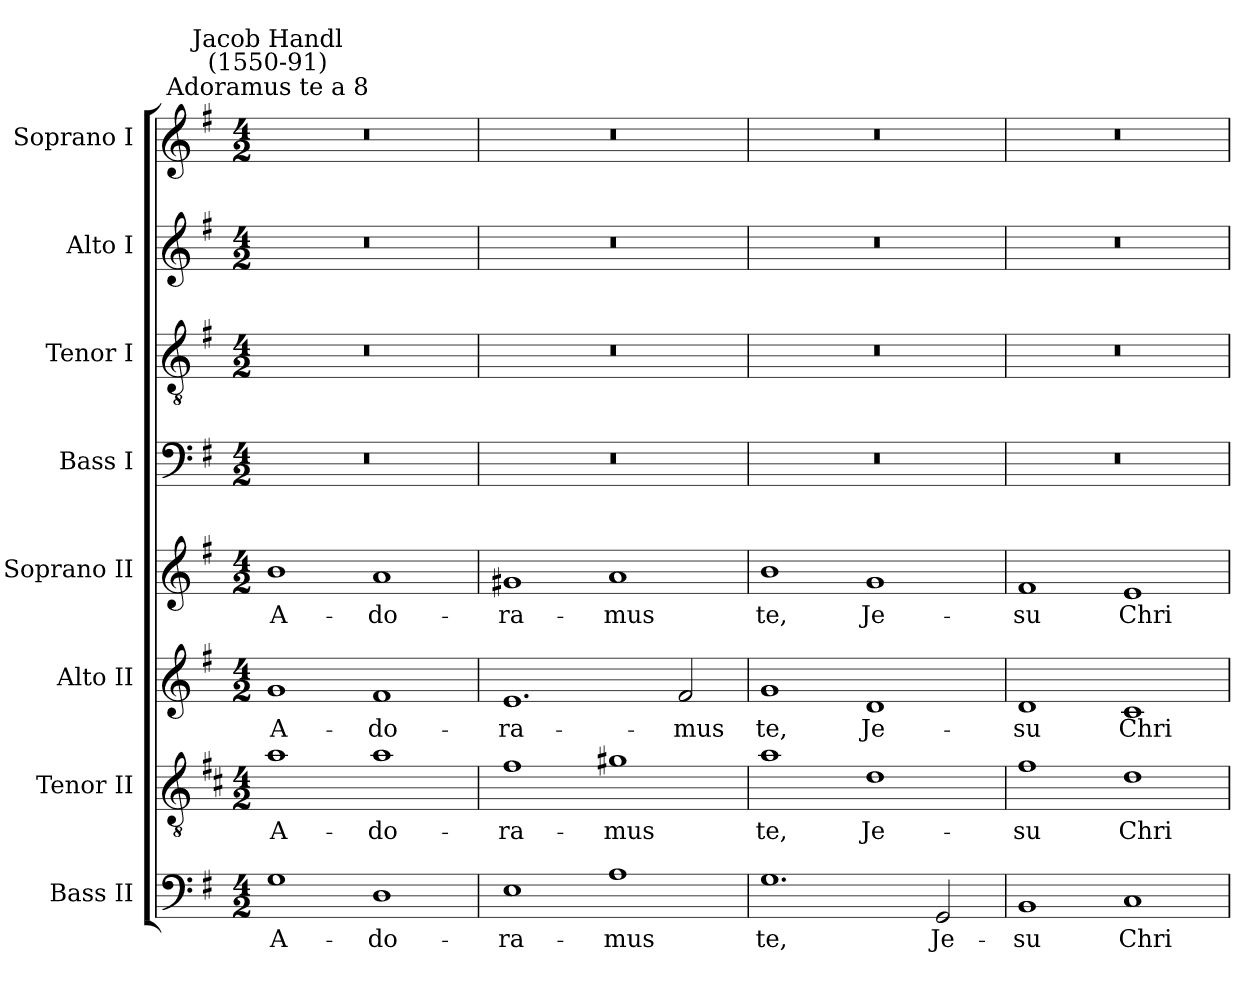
**kern	**text	**kern	**text	**kern	**text	**kern	**text	**kern	**kern	**kern	**kern
*part8	*part8	*part7	*part7	*part6	*part6	*part5	*part5	*part4	*part3	*part2	*part1
*staff8	*staff8	*staff7	*staff7	*staff6	*staff6	*staff5	*staff5	*staff4	*staff3	*staff2	*staff1
*I"Bass II	*	*I"Tenor II	*	*I"Alto II	*	*I"Soprano II	*	*I"Bass I	*I"Tenor I	*I"Alto I	*I"Soprano I
*I'B II	*	*I'T II	*	*I'A II	*	*I'S II	*	*I'B I	*I'T I	*I'A I	*I'S I
*clefF4	*	*clefGv2	*	*clefG2	*	*clefG2	*	*clefF4	*clefGv2	*clefG2	*clefG2
*	*	*ITrd4c7	*	*	*	*	*	*	*	*	*
*k[f#]	*	*k[f#]	*	*k[f#]	*	*k[f#]	*	*k[f#]	*k[f#]	*k[f#]	*k[f#]
*G:	*	*G:	*	*G:	*	*G:	*	*G:	*G:	*G:	*G:
*M4/2	*	*M4/2	*	*M4/2	*	*M4/2	*	*M4/2	*M4/2	*M4/2	*M4/2
=1	=1	=1	=1	=1	=1	=1	=1	=1	=1	=1	=1
!	!	!	!	!	!	!	!	!	!	!	!LO:TX:a:cj:t=Adoramus te a 8
!	!	!	!	!	!	!	!	!	!	!	!LO:TX:a:cj:t=Jacob Handl\n(1550-91)
!	!LO:LY:b	!	!LO:LY:b	!	!LO:LY:b	!	!LO:LY:b	!	!	!	!
1G	A-	1d	A-	1g	A-	1b	A-	0r	0r	0r	0r
!	!LO:LY:b	!	!LO:LY:b	!	!LO:LY:b	!	!LO:LY:b	!	!	!	!
1D	-do-	1d	-do-	1f#	-do-	1a	-do-	.	.	.	.
=2	=2	=2	=2	=2	=2	=2	=2	=2	=2	=2	=2
!	!LO:LY:b	!	!LO:LY:b	!	!LO:LY:b	!	!LO:LY:b	!	!	!	!
1E	-ra-	1B	-ra-	1.e	-ra-	1g#X	-ra-	0r	0r	0r	0r
!	!LO:LY:b	!	!LO:LY:b	!	!	!	!LO:LY:b	!	!	!	!
1A	-mus	1c#X	-mus	.	.	1a	-mus	.	.	.	.
!	!	!	!	!	!LO:LY:b	!	!	!	!	!	!
.	.	.	.	2f#	-mus	.	.	.	.	.	.
=3	=3	=3	=3	=3	=3	=3	=3	=3	=3	=3	=3
!	!LO:LY:b	!	!LO:LY:b	!	!LO:LY:b	!	!LO:LY:b	!	!	!	!
1.G	te,	1d	te,	1g	te,	1b	te,	0r	0r	0r	0r
!	!	!	!LO:LY:b	!	!LO:LY:b	!	!LO:LY:b	!	!	!	!
.	.	1G	Je-	1d	Je-	1g	Je-	.	.	.	.
!	!LO:LY:b	!	!	!	!	!	!	!	!	!	!
2GG	Je-	.	.	.	.	.	.	.	.	.	.
=4	=4	=4	=4	=4	=4	=4	=4	=4	=4	=4	=4
!	!LO:LY:b	!	!LO:LY:b	!	!LO:LY:b	!	!LO:LY:b	!	!	!	!
1BB	-su	1B	-su	1d	-su	1f#	-su	0r	0r	0r	0r
!	!LO:LY:b	!	!LO:LY:b	!	!LO:LY:b	!	!LO:LY:b	!	!	!	!
1C	Chri-	1G	Chri-	1c	Chri-	1e	Chri-	.	.	.	.
=	=	=	=	=	=	=	=	=	=	=	=
*-	*-	*-	*-	*-	*-	*-	*-	*-	*-	*-	*-
